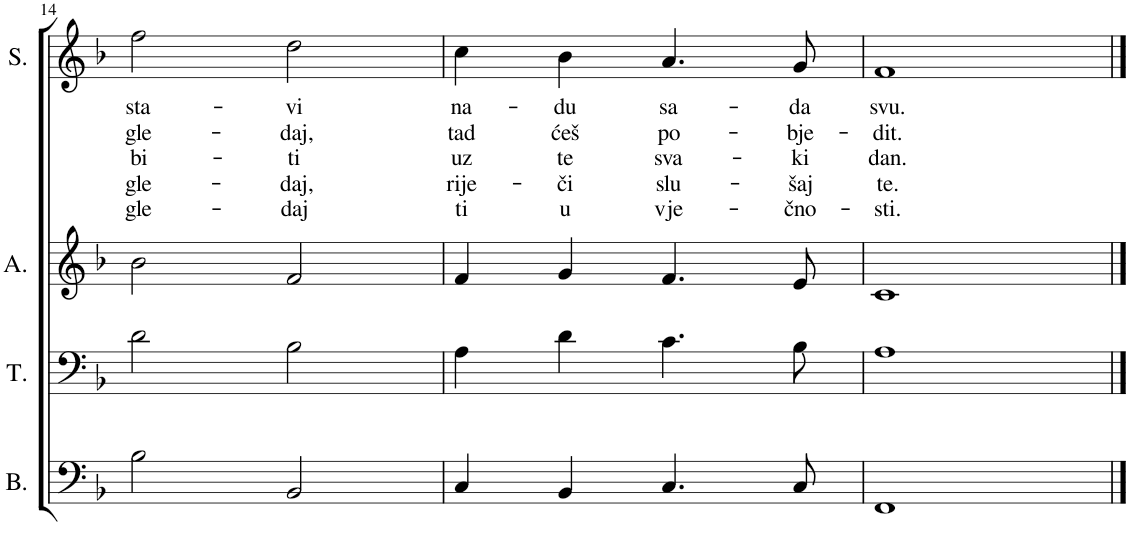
**kern	**kern	**kern	**kern	**text	**text	**text	**text	**text
*part4	*part3	*part2	*part1	*part1	*part1	*part1	*part1	*part1
*staff4	*staff3	*staff2	*staff1	*staff1	*staff1	*staff1	*staff1	*staff1
*I"Bass	*I"Tenor	*I"Alto	*I"Soprano	*	*	*	*	*
*I'B.	*I'T.	*I'A.	*I'S.	*	*	*	*	*
!!LO:PB:g=z
*clefF4	*clefF4	*clefG2	*clefG2	*	*	*	*	*
*k[b-]	*k[b-]	*k[b-]	*k[b-]	*	*	*	*	*
*M4/4	*M4/4	*M4/4	*M4/4	*	*	*	*	*
*met(c)	*met(c)	*met(c)	*met(c)	*	*	*	*	*
=14	=14	=14	=14	=14	=14	=14	=14	=14
!	!	!	!	!LO:LY:b	!LO:LY:b	!LO:LY:b	!LO:LY:b	!LO:LY:b
2B-\	2d\	2b-\	2ff\	sta-	gle-	bi-	gle-	gle-
!	!	!	!	!LO:LY:b	!LO:LY:b	!LO:LY:b	!LO:LY:b	!LO:LY:b
2BB-/	2B-\	2f/	2dd\	-vi	-daj,	-ti	-daj,	-daj
=15	=15	=15	=15	=15	=15	=15	=15	=15
!	!	!	!	!LO:LY:b	!LO:LY:b	!LO:LY:b	!LO:LY:b	!LO:LY:b
4C/	4A\	4f/	4cc\	na-	tad	uz	rije-	ti
!	!	!	!	!LO:LY:b	!LO:LY:b	!LO:LY:b	!LO:LY:b	!LO:LY:b
4BB-/	4d\	4g/	4b-\	-du	ćeš	te	-či	u
!	!	!	!	!LO:LY:b	!LO:LY:b	!LO:LY:b	!LO:LY:b	!LO:LY:b
4.C/	4.c\	4.f/	4.a/	sa-	po-	sva-	slu-	vje-
!	!	!	!	!LO:LY:b	!LO:LY:b	!LO:LY:b	!LO:LY:b	!LO:LY:b
8C/	8B-\	8e/	8g/	-da	-bje-	-ki	-šaj	-čno-
=16	=16	=16	=16	=16	=16	=16	=16	=16
!	!	!	!	!LO:LY:b	!LO:LY:b	!LO:LY:b	!LO:LY:b	!LO:LY:b
1FF	1A	1c	1f	svu.	-dit.	dan.	te.	-sti.
==	==	==	==	==	==	==	==	==
*-	*-	*-	*-	*-	*-	*-	*-	*-
